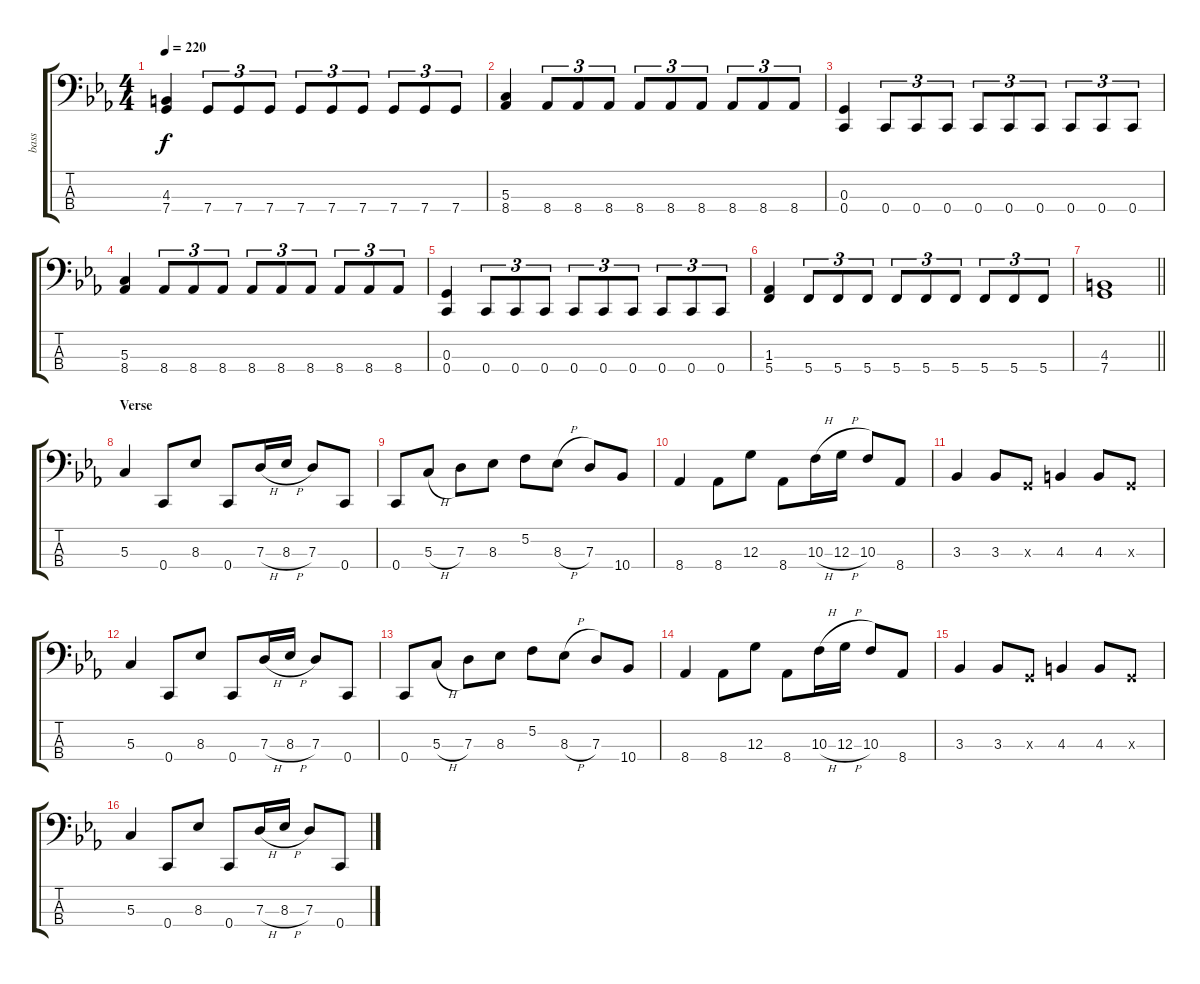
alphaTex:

\track ("bass" "bass") {instrument synthbass2}
\staff {score tabs}
\tuning (F2 C2 G1 C1) {hide}
\ts (4 4)
\tempo 220
\clef f4
\ks cminor
(4.3 7.4).4{dy f} 7.4.8{tu (3 2)} 7.4.8{tu (3 2)} 7.4.8{tu (3 2)} 7.4.8{tu (3 2)} 7.4.8{tu (3 2)} 7.4.8{tu (3 2)} 7.4.8{tu (3 2)} 7.4.8{tu (3 2)} 7.4.8{tu (3 2)} |
(5.3 8.4).4 8.4.8{tu (3 2)} 8.4.8{tu (3 2)} 8.4.8{tu (3 2)} 8.4.8{tu (3 2)} 8.4.8{tu (3 2)} 8.4.8{tu (3 2)} 8.4.8{tu (3 2)} 8.4.8{tu (3 2)} 8.4.8{tu (3 2)} |
(0.3 0.4).4 0.4.8{tu (3 2)} 0.4.8{tu (3 2)} 0.4.8{tu (3 2)} 0.4.8{tu (3 2)} 0.4.8{tu (3 2)} 0.4.8{tu (3 2)} 0.4.8{tu (3 2)} 0.4.8{tu (3 2)} 0.4.8{tu (3 2)} |
(5.3 8.4).4 8.4.8{tu (3 2)} 8.4.8{tu (3 2)} 8.4.8{tu (3 2)} 8.4.8{tu (3 2)} 8.4.8{tu (3 2)} 8.4.8{tu (3 2)} 8.4.8{tu (3 2)} 8.4.8{tu (3 2)} 8.4.8{tu (3 2)} |
(0.3 0.4).4 0.4.8{tu (3 2)} 0.4.8{tu (3 2)} 0.4.8{tu (3 2)} 0.4.8{tu (3 2)} 0.4.8{tu (3 2)} 0.4.8{tu (3 2)} 0.4.8{tu (3 2)} 0.4.8{tu (3 2)} 0.4.8{tu (3 2)} |
(1.3 5.4).4 5.4.8{tu (3 2)} 5.4.8{tu (3 2)} 5.4.8{tu (3 2)} 5.4.8{tu (3 2)} 5.4.8{tu (3 2)} 5.4.8{tu (3 2)} 5.4.8{tu (3 2)} 5.4.8{tu (3 2)} 5.4.8{tu (3 2)} |
\barLineRight lightlight
(4.3 7.4).1 |
\section ("" "Verse")
5.3.4 0.4.8 8.3.8 0.4.8 7.3{h}.16 8.3{h}.16 7.3.8 0.4.8 |
0.4.8 5.3{h}.8 7.3.8 8.3.8 5.2.8 8.3{h}.8 7.3.8 10.4.8 |
8.4.4 8.4.8 12.3.8 8.4.8 10.3{h}.16 12.3{h}.16 10.3.8 8.4.8 |
3.3.4 3.3.8 0.3{x}.8 4.3.4 4.3.8 0.3{x}.8 |
5.3.4 0.4.8 8.3.8 0.4.8 7.3{h}.16 8.3{h}.16 7.3.8 0.4.8 |
0.4.8 5.3{h}.8 7.3.8 8.3.8 5.2.8 8.3{h}.8 7.3.8 10.4.8 |
8.4.4 8.4.8 12.3.8 8.4.8 10.3{h}.16 12.3{h}.16 10.3.8 8.4.8 |
3.3.4 3.3.8 0.3{x}.8 4.3.4 4.3.8 0.3{x}.8 |
5.3.4 0.4.8 8.3.8 0.4.8 7.3{h}.16 8.3{h}.16 7.3.8 0.4.8
